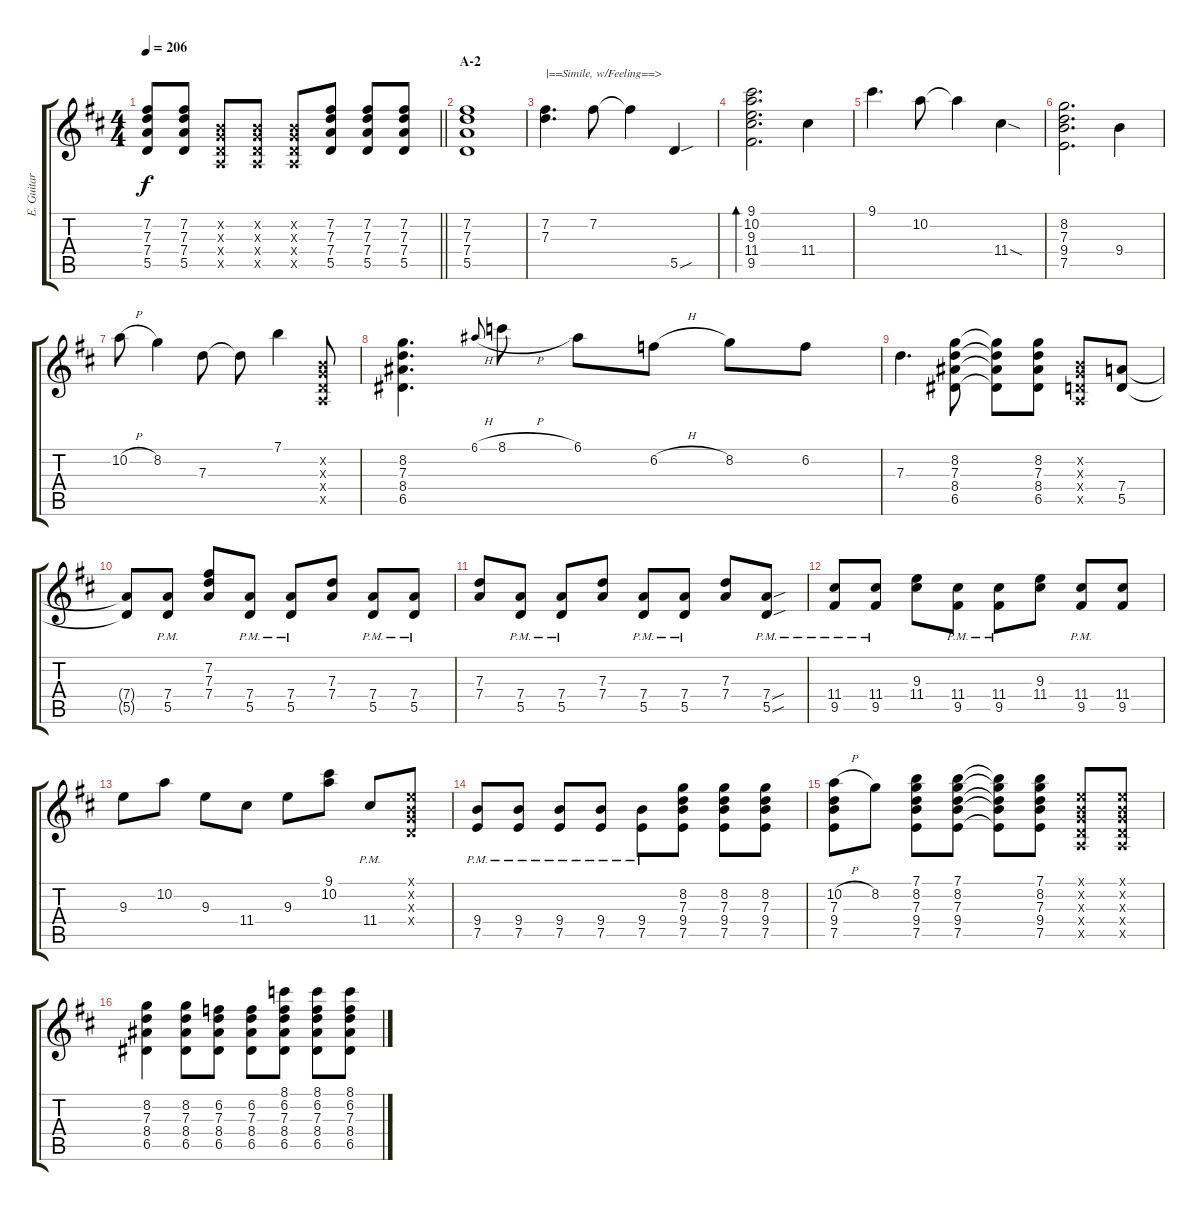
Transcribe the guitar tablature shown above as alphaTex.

\track ("E. Guitar I" "E. Guitar ") {instrument overdrivenguitar}
\staff {score tabs}
\tuning (E4 B3 G3 D3 A2 E2) {hide}
\ts (4 4)
\tempo 206
\clef g2
\barLineRight lightlight
\ks d
(7.2{t} 7.3{t} 7.4{t} 5.5{t}).8{dy f} (7.2 7.3 7.4 5.5).8 (0.2{x} 0.3{x} 0.4{x} 0.5{x}).8 (0.2{x} 0.3{x} 0.4{x} 0.5{x}).8 (0.2{x} 0.3{x} 0.4{x} 0.5{x}).8 (7.2 7.3 7.4 5.5).8 (7.2 7.3 7.4 5.5).8 (7.2 7.3 7.4 5.5).8 |
\section ("" "A-2")
(7.2 7.3 7.4 5.5).1 |
(7.2 7.3).4{d txt "|==Simile, w/Feeling==>"} 7.2.8 7.2{t}.4 5.5{sou}.4 |
(9.1 10.2 9.3 11.4 9.5).2{d bd 240} 11.4.4 |
9.1.4{d} 10.2.8 10.2{t}.4 11.4{sod}.4 |
(8.2 7.3 9.4 7.5).2{d} 9.4.4 |
10.2{h}.8 8.2.4 7.3.8 7.3{t}.8 7.1.4 (0.2{x} 0.3{x} 0.4{x} 0.5{x}).8 |
(8.2 7.3 8.4 6.5).4{d} 6.1{h}.8{gr onbeat} 8.1{h}.8 6.1.8 6.2{h}.8 8.2.8 6.2.8 |
7.3.4{d} (8.2 7.3 8.4 6.5).8 (8.2{t} 7.3{t} 8.4{t} 6.5{t}).8 (8.2 7.3 8.4 6.5).8 (0.2{x} 0.3{x} 0.4{x} 0.5{x}).8 (7.4 5.5).8 |
(7.4{t} 5.5{t}).8 (7.4{pm} 5.5{pm}).8 (7.2 7.3 7.4).8 (7.4{pm} 5.5{pm}).8 (7.4{pm} 5.5{pm}).8 (7.3 7.4).8 (7.4{pm} 5.5{pm}).8 (7.4{pm} 5.5{pm}).8 |
(7.3 7.4).8 (7.4{pm} 5.5{pm}).8 (7.4{pm} 5.5{pm}).8 (7.3 7.4).8 (7.4{pm} 5.5{pm}).8 (7.4{pm} 5.5{pm}).8 (7.3 7.4).8 (7.4{sou pm} 5.5{sou pm}).8 |
(11.4{pm} 9.5{pm}).8 (11.4{pm} 9.5{pm}).8 (9.3 11.4).8 (11.4{pm} 9.5{pm}).8 (11.4{pm} 9.5{pm}).8 (9.3 11.4).8 (11.4{pm} 9.5{pm}).8 (11.4 9.5).8 |
9.3.8 10.2.8 9.3.8 11.4.8 9.3.8 (9.1 10.2).8 11.4{pm}.8 (0.1{x} 0.2{x} 0.3{x} 0.4{x}).8 |
(9.4{pm} 7.5{pm}).8 (9.4{pm} 7.5{pm}).8 (9.4{pm} 7.5{pm}).8 (9.4{pm} 7.5{pm}).8 (9.4{pm} 7.5{pm}).8 (8.2 7.3 9.4 7.5).8 (8.2 7.3 9.4 7.5).8 (8.2 7.3 9.4 7.5).8 |
(10.2{h} 7.3 9.4 7.5).8 8.2.8 (7.1 8.2 7.3 9.4 7.5).8 (7.1 8.2 7.3 9.4 7.5).8 (7.1{t} 8.2{t} 7.3{t} 9.4{t} 7.5{t}).8 (7.1 8.2 7.3 9.4 7.5).8 (0.1{x} 0.2{x} 0.3{x} 0.4{x} 0.5{x}).8 (0.1{x} 0.2{x} 0.3{x} 0.4{x} 0.5{x}).8 |
(8.2 7.3 8.4 6.5).4 (8.2 7.3 8.4 6.5).8 (6.2 7.3 8.4 6.5).8 (6.2 7.3 8.4 6.5).8 (8.1 6.2 7.3 8.4 6.5).8 (8.1 6.2 7.3 8.4 6.5).8 (8.1 6.2 7.3 8.4 6.5).8
